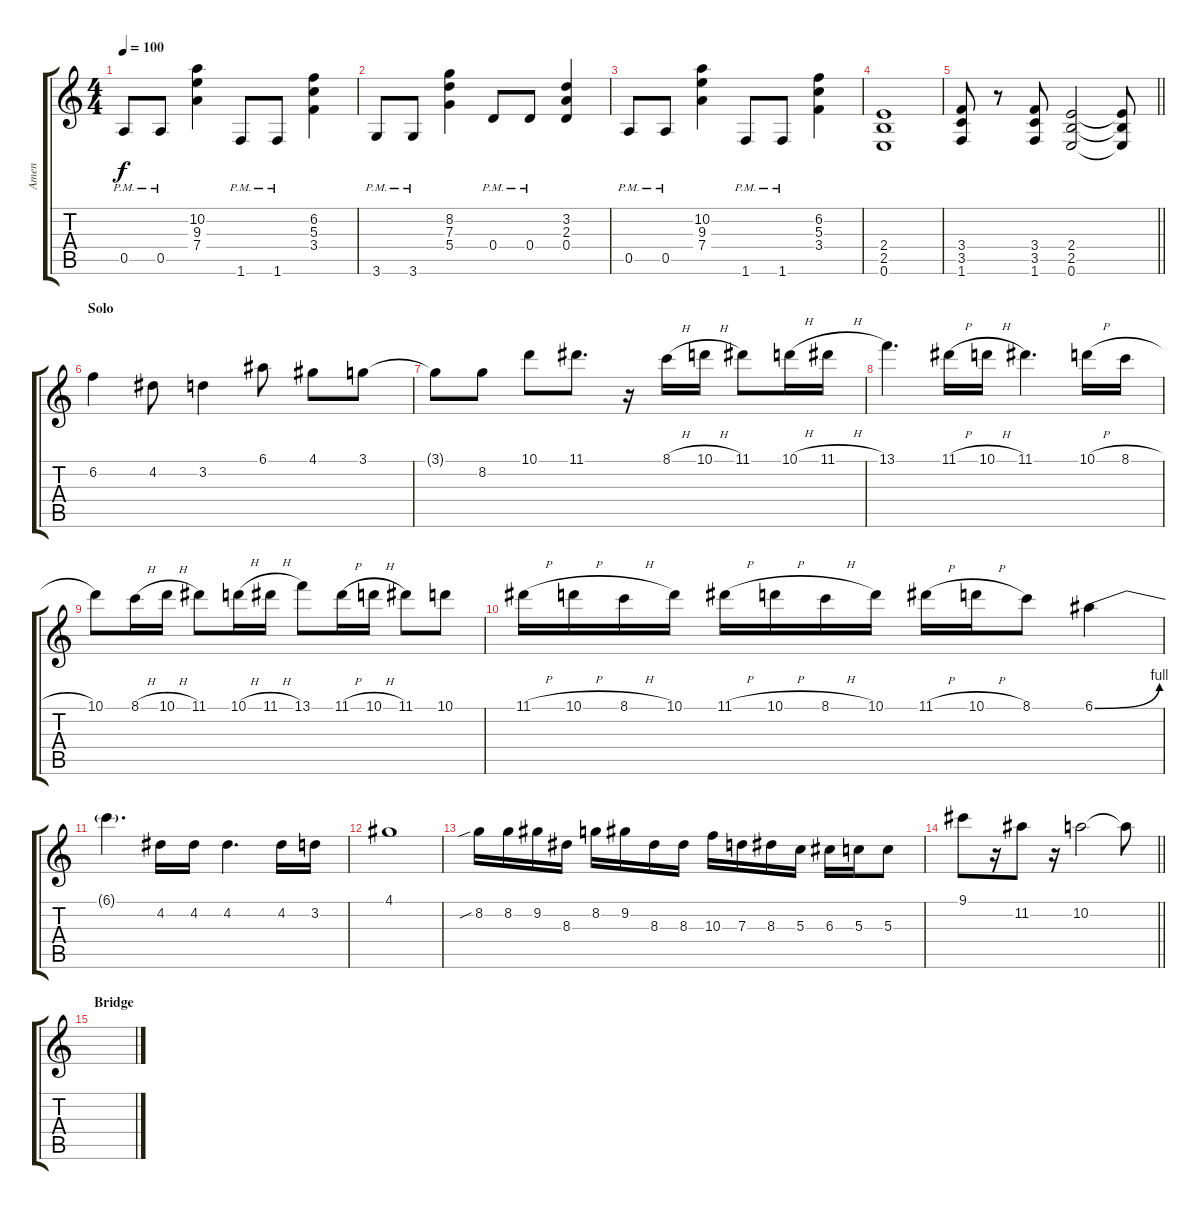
\track ("Amen" "Amen") {instrument overdrivenguitar}
\staff {score tabs}
\tuning (E4 B3 G3 D3 A2 E2) {hide}
\ts (4 4)
\tempo 100
\clef g2
\ks c
0.5{pm}.8{dy f} 0.5{pm}.8 (10.2 9.3 7.4).4 1.6{pm}.8 1.6{pm}.8 (6.2 5.3 3.4).4 |
3.6{pm}.8 3.6{pm}.8 (8.2 7.3 5.4).4 0.4{pm}.8 0.4{pm}.8 (3.2 2.3 0.4).4 |
0.5{pm}.8 0.5{pm}.8 (10.2 9.3 7.4).4 1.6{pm}.8 1.6{pm}.8 (6.2 5.3 3.4).4 |
(2.4 2.5 0.6).1 |
\barLineRight lightlight
(3.4 3.5 1.6).8 r.8 (3.4 3.5 1.6).8 (2.4 2.5 0.6).2 (2.4{t} 2.5{t} 0.6{t}).8 |
\section ("" "Solo")
6.2.4 4.2.8 3.2.4 6.1.8 4.1.8 3.1.8 |
3.1{t}.8 8.2.8 10.1.8 11.1.8{d} r.16 8.1{h}.16 10.1{h}.16 11.1.8 10.1{h}.16 11.1{h}.16 |
13.1.4{d} 11.1{h}.16 10.1{h}.16 11.1.4{d} 10.1{h}.16 8.1{h}.16 |
10.1.8 8.1{h}.16 10.1{h}.16 11.1.8 10.1{h}.16 11.1{h}.16 13.1.8 11.1{h}.16 10.1{h}.16 11.1.8 10.1.8 |
11.1{h}.16 10.1{h}.16 8.1{h}.16 10.1.16 11.1{h}.16 10.1{h}.16 8.1{h}.16 10.1.16 11.1{h}.16 10.1{h}.16 8.1.8 6.1{be (bend 0 0 60 4)}.4 |
6.1{t}.4{d} 4.2.16 4.2.16 4.2.4{d} 4.2.16 3.2.16 |
4.1.1 |
8.2{sib}.16 8.2.16 9.2.16 8.3.16 8.2.16 9.2.16 8.3.16 8.3.16 10.3.16 7.3.16 8.3.16 5.3.16 6.3.16 5.3.16 5.3.8 |
\barLineRight lightlight
9.1.8 r.16 11.2.8 r.16 10.2.2 10.2{t}.8 |
\section ("" "Bridge")
